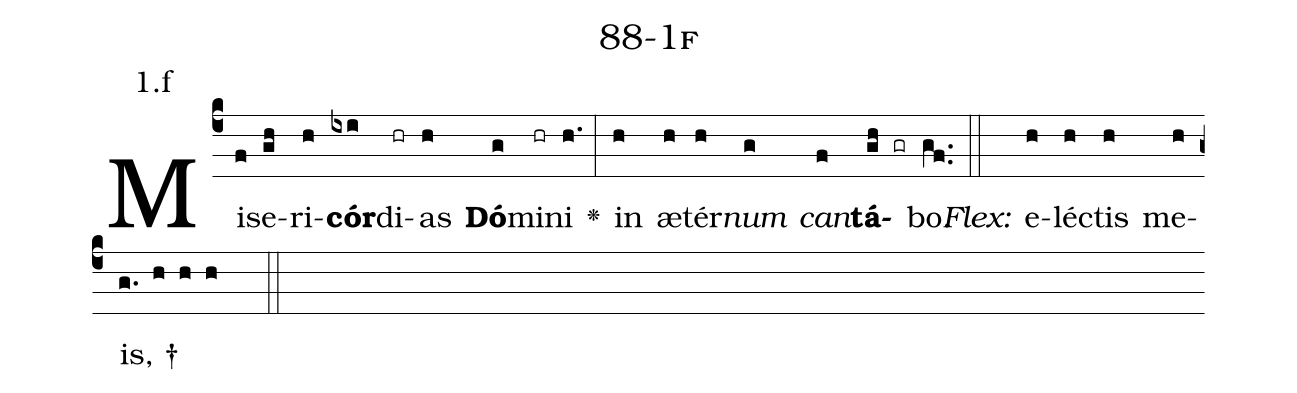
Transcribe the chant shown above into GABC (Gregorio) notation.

name: 88-1f;
annotation: 1.f;
%%
(c4)Mi(f)se(gh)ri(h)<b>cór</b>(ixi)di(hr)as(h) <b>Dó</b>(g)mi(hr)ni(h.) <v>\greheightstar</v>(:) in(h) æ(h)tér(h)<i>num</i>(g) <i>can</i>(f)<b>tá</b>(gh gr)bo.(gf..) (::)
<i>Flex:</i>()  e(h)léc(h)tis(h) me(h)is, †(g. h h h  ::)

%E(h) u(h) o(g) u(f) a(gh) e.(gf..) (::)
